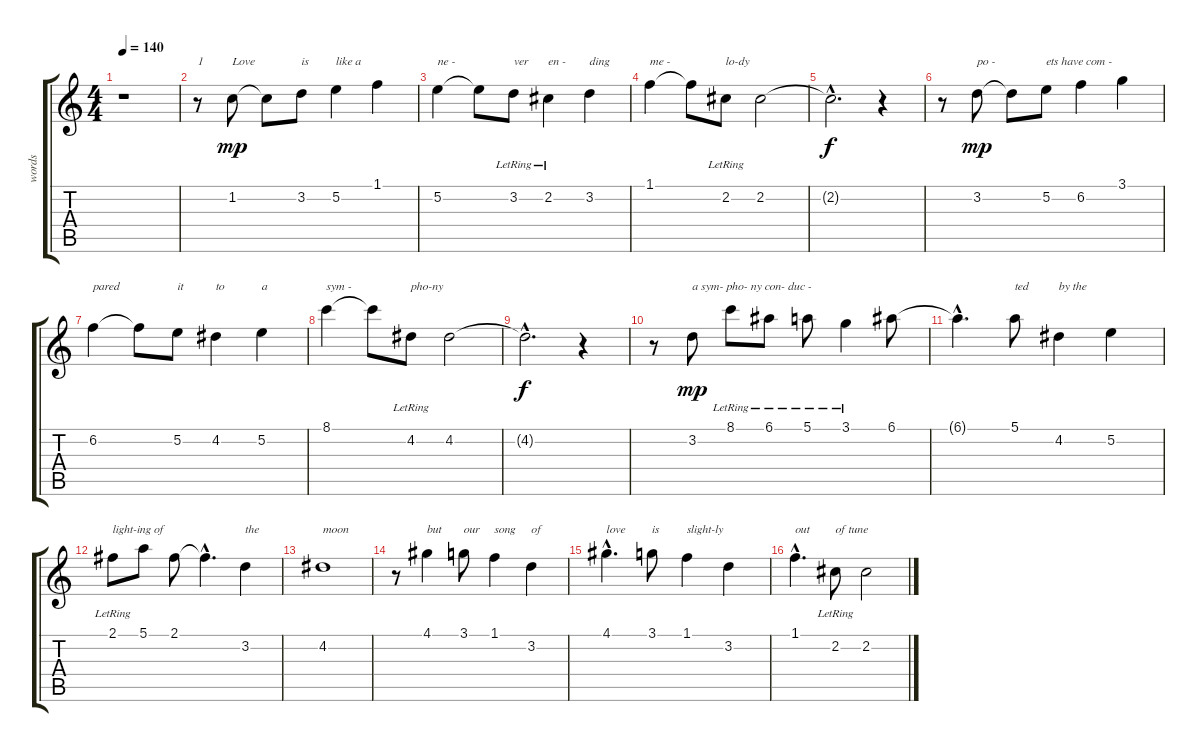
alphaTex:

\track ("words" "words") {instrument electricguitarjazz}
\staff {score tabs}
\tuning (E4 B3 G3 D3 A2 E2) {hide}
\ts (4 4)
\tempo 140
\clef g2
\ks c
r.1{dy mp balance 12 instrument electricguitarjazz} |
r.8{txt "1"} 1.2.8{txt "Love"} 1.2{t}.8 3.2.8{txt "is"} 5.2.4{txt "like a"} 1.1.4 |
5.2.4{txt "ne -"} 5.2{t}.8 3.2{lr}.8{txt "ver"} 2.2{lr}.4{txt "en -"} 3.2.4{txt "ding"} |
1.1.4{txt "me -"} 1.1{t}.8 2.2{lr}.8{txt "lo-dy"} 2.2.2 |
2.2{hac t}.2{d dy f} r.4 |
r.8 3.2.8{txt "po -" dy mp} 3.2{t}.8 5.2.8{txt "ets have com -"} 6.2.4 3.1.4 |
6.2.4{txt "pared"} 6.2{t}.8 5.2.8{txt "it"} 4.2.4{txt "to"} 5.2.4{txt "a"} |
8.1.4{txt "sym -"} 8.1{t}.8 4.2{lr}.8{txt "pho-ny"} 4.2.2 |
4.2{hac t}.2{d dy f} r.4 |
r.8 3.2.8{txt "a sym- pho- ny con- duc -" dy mp} 8.1{lr}.8 6.1{lr}.8 5.1{lr}.8 3.1{lr}.4 6.1.8 |
6.1{hac t}.4{d} 5.1.8{txt "ted"} 4.2.4{txt "by the"} 5.2.4 |
2.1{lr}.8{txt "light-ing of"} 5.1.8 2.1.8 2.1{hac t}.4{d} 3.2.4{txt "the"} |
4.2.1{txt "moon"} |
r.8 4.1.4{txt "but"} 3.1.8{txt "our"} 1.1.4{txt "song"} 3.2.4{txt "of"} |
4.1{hac}.4{d txt "love"} 3.1.8{txt "is"} 1.1.4{txt "slight-ly"} 3.2.4 |
1.1{hac}.4{d txt "out"} 2.2{lr}.8{txt "of tune"} 2.2.2
